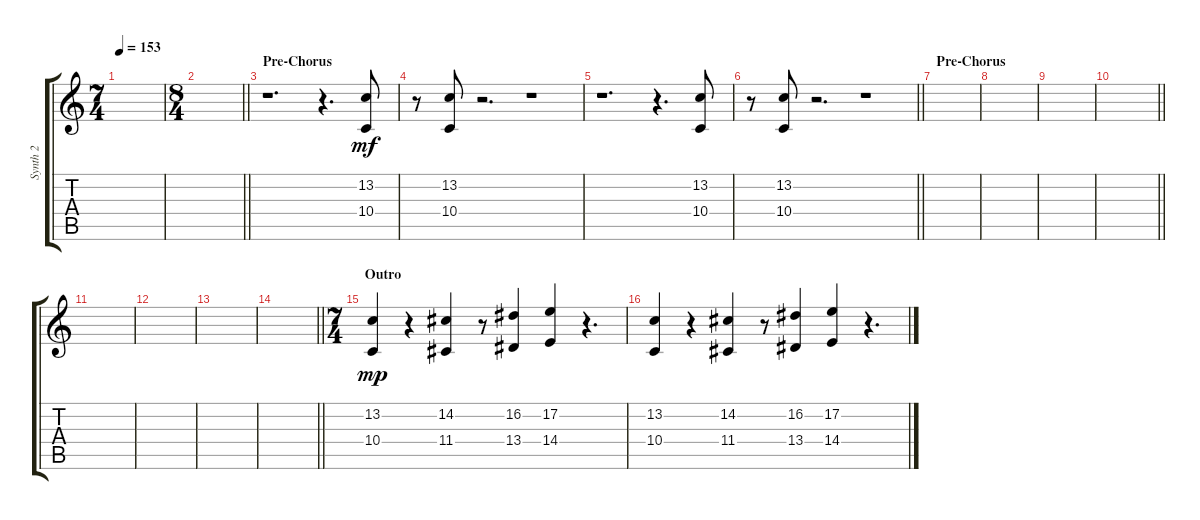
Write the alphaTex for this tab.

\track ("Synth 2" "Synth 2") {instrument vibraphone}
\staff {score tabs}
\tuning (E4 B3 G3 D3 A2 E2) {hide}
\ts (7 4)
\tempo 153
\clef g2
\ks c
|
\ts (8 4)
\barLineRight lightlight
|
\section ("" "Pre-Chorus")
r.1{d instrument pizzicatostrings} r.4{d} (13.2 10.4).8{dy mf} |
r.8 (13.2 10.4).8 r.2{d} r.1 |
r.1{d} r.4{d} (13.2 10.4).8 |
\barLineRight lightlight
r.8 (13.2 10.4).8 r.2{d} r.1 |
\section ("" "Pre-Chorus")
|
|
|
\barLineRight lightlight
|
|
|
|
\barLineRight lightlight
|
\ts (7 4)
\section ("" "Outro")
(13.2 10.4).4{dy mp instrument vibraphone} r.4 (14.2 11.4).4 r.8 (16.2 13.4).4 (17.2 14.4).4 r.4{d} |
(13.2 10.4).4 r.4 (14.2 11.4).4 r.8 (16.2 13.4).4 (17.2 14.4).4 r.4{d}
